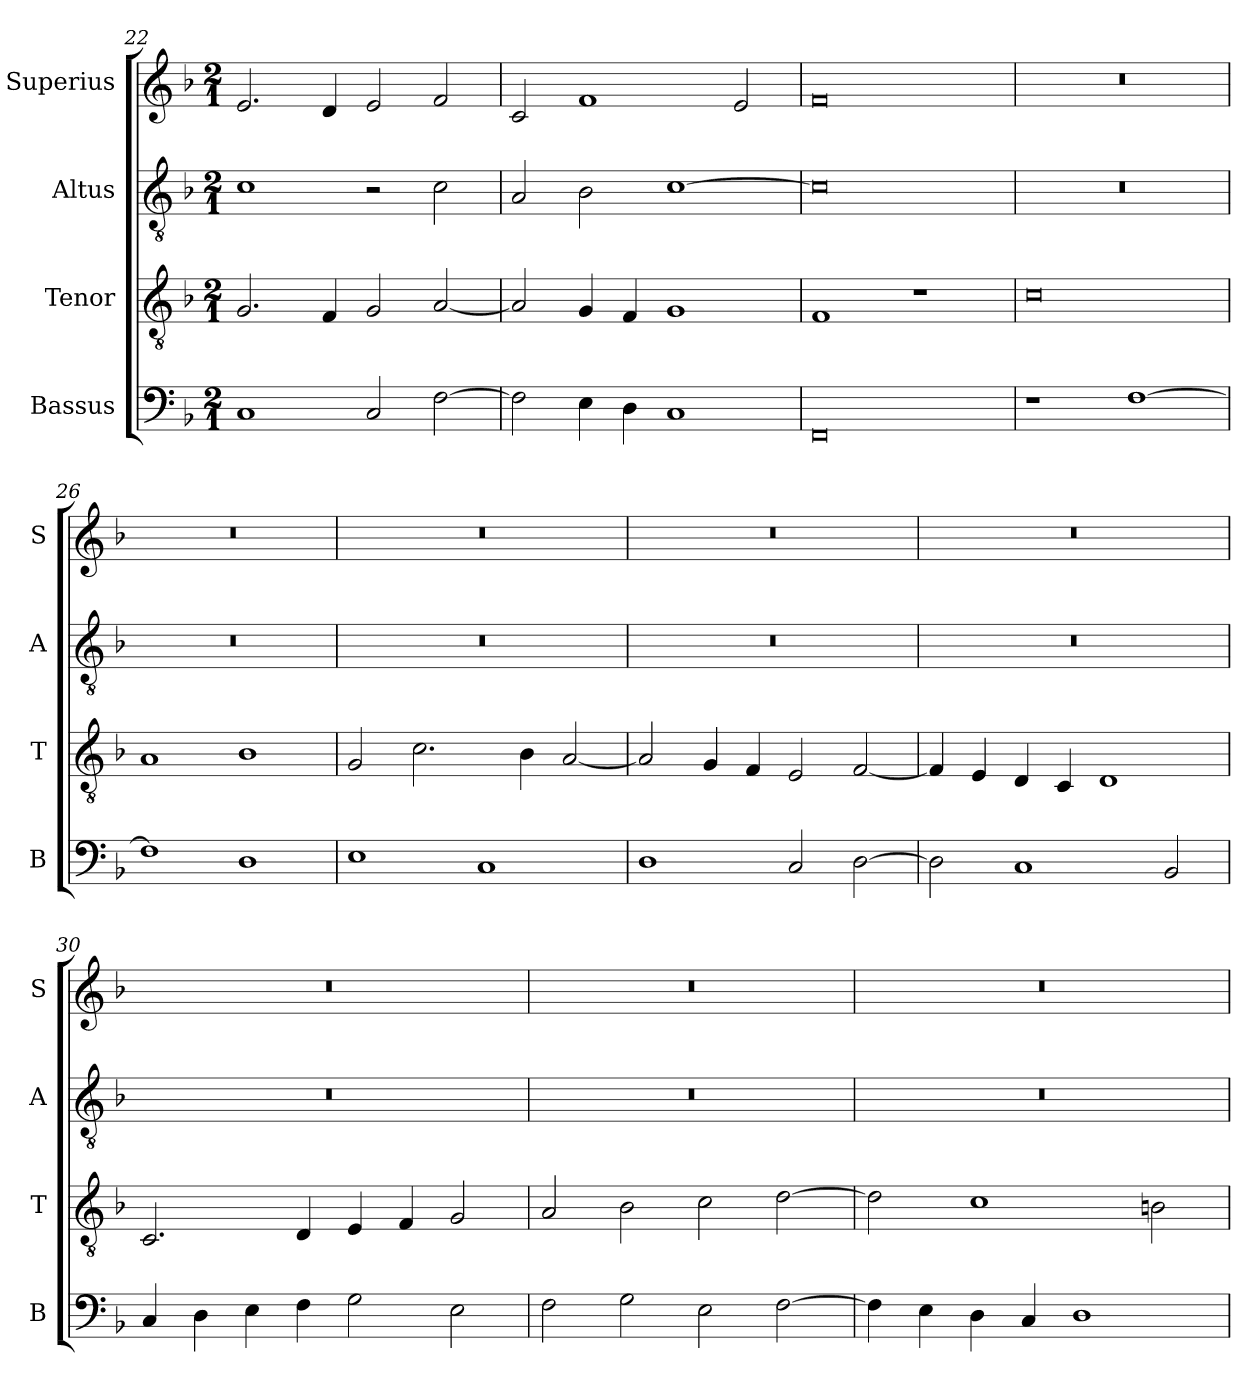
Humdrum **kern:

**kern	**kern	**kern	**kern
*part4	*part3	*part2	*part1
*staff4	*staff3	*staff2	*staff1
*I"Bassus	*I"Tenor	*I"Altus	*I"Superius
*I'B	*I'T	*I'A	*I'S
*clefF4	*clefGv2	*clefGv2	*clefG2
*k[b-]	*k[b-]	*k[b-]	*k[b-]
*F:	*F:	*F:	*F:
*M2/1	*M2/1	*M2/1	*M2/1
=22	=22	=22	=22
1C	2.G	1c	2.e
.	4F	.	4d
2C	2G	2r	2e
[2F	[2A	2c	2f
=23	=23	=23	=23
2F]	2A]	2A	2c
4E	4G	2B-	1f
4D	4F	.	.
1C	1G	[1c	.
.	.	.	2e
=24	=24	=24	=24
0FF	1F	0c]	0f
.	1r	.	.
=25	=25	=25	=25
1r	0c	0r	0r
[1F	.	.	.
=26	=26	=26	=26
1F]	1A	0r	0r
1D	1B-	.	.
=27	=27	=27	=27
1E	2G	0r	0r
.	2.c	.	.
1C	.	.	.
.	4B-	.	.
.	[2A	.	.
=28	=28	=28	=28
1D	2A]	0r	0r
.	4G	.	.
.	4F	.	.
2C	2E	.	.
[2D	[2F	.	.
=29	=29	=29	=29
2D]	4F]	0r	0r
.	4E	.	.
1C	4D	.	.
.	4C	.	.
.	1D	.	.
2BB-	.	.	.
=30	=30	=30	=30
4C	2.C	0r	0r
4D	.	.	.
4E	.	.	.
4F	4D	.	.
2G	4E	.	.
.	4F	.	.
2E	2G	.	.
=31	=31	=31	=31
2F	2A	0r	0r
2G	2B-	.	.
2E	2c	.	.
[2F	[2d	.	.
=32	=32	=32	=32
4F]	2d]	0r	0r
4E	.	.	.
4D	1c	.	.
4C	.	.	.
1D	.	.	.
.	2Bn	.	.
=	=	=	=
*-	*-	*-	*-
